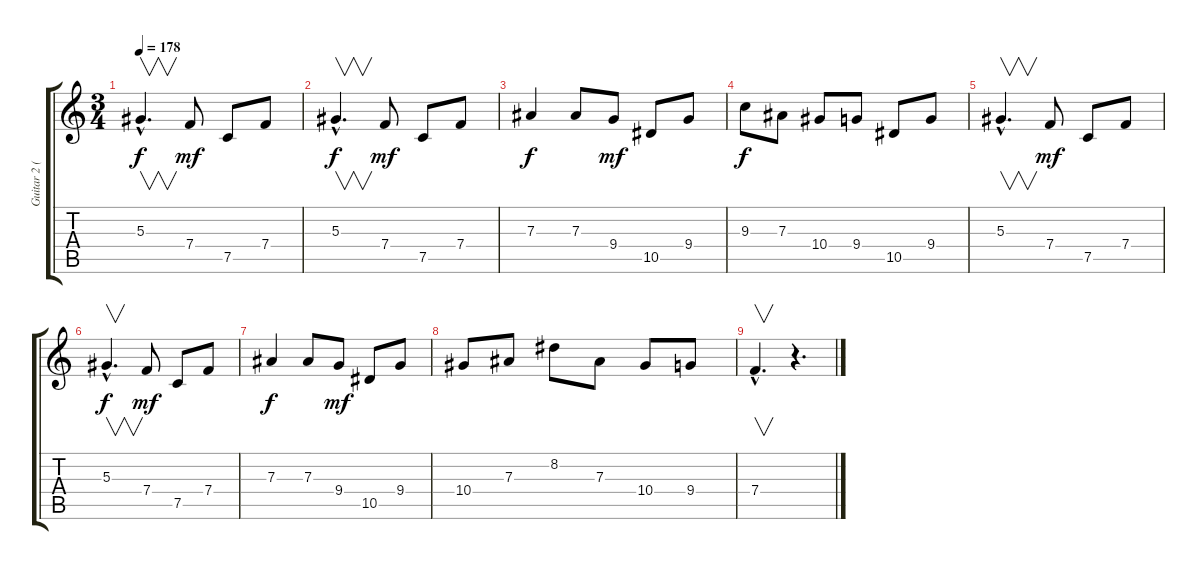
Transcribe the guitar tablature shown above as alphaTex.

\track ("Guitar 2 (Lead)" "Guitar 2 (") {instrument distortionguitar}
\staff {score tabs}
\tuning (C4 G3 Eb3 Bb2 F2 C2) {hide}
\ts (3 4)
\tempo 178
\clef g2
\ks c
5.3{hac}.4{v d dy f} 7.4.8{dy mf} 7.5.8 7.4.8 |
5.3{hac}.4{v d dy f} 7.4.8{dy mf} 7.5.8 7.4.8 |
7.3.4{dy f} 7.3.8 9.4.8{dy mf} 10.5.8 9.4.8 |
9.3.8{dy f} 7.3.8 10.4.8 9.4.8 10.5.8 9.4.8 |
5.3{hac}.4{v d} 7.4.8{dy mf} 7.5.8 7.4.8 |
5.3{hac}.4{v d dy f} 7.4.8{dy mf} 7.5.8 7.4.8 |
7.3.4{dy f} 7.3.8 9.4.8{dy mf} 10.5.8 9.4.8 |
10.4.8 7.3.8 8.2.8 7.3.8 10.4.8 9.4.8 |
7.4{hac}.4{v d} r.4{d}
